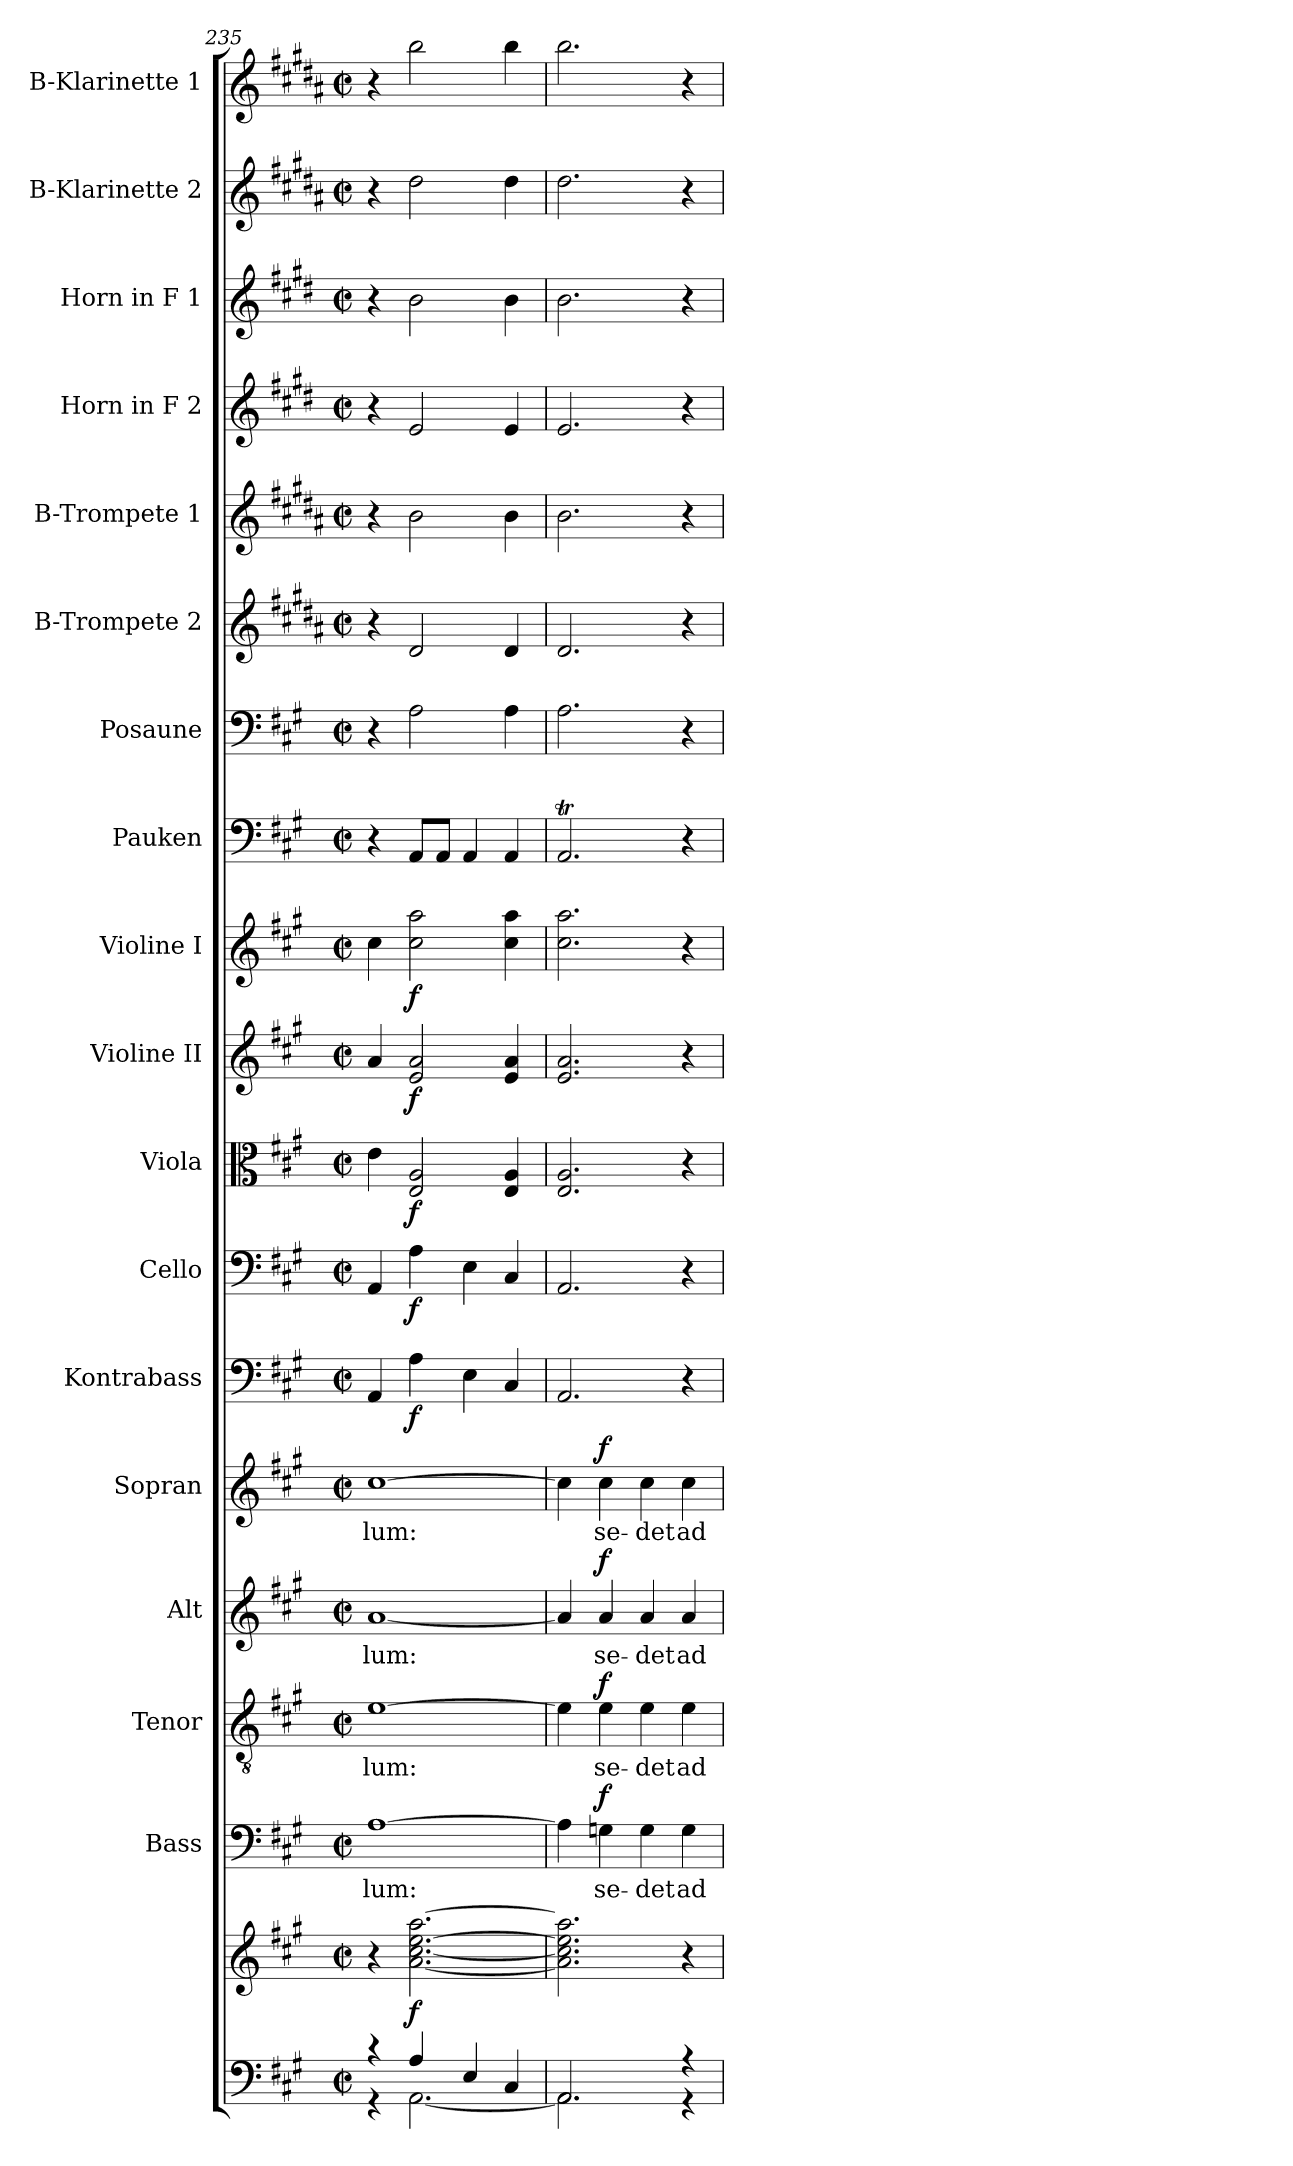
**kern	**kern	**dynam	**kern	**text	**dynam	**kern	**text	**dynam	**kern	**text	**dynam	**kern	**text	**dynam	**kern	**dynam	**kern	**dynam	**kern	**dynam	**kern	**dynam	**kern	**dynam	**kern	**kern	**kern	**kern	**kern	**kern	**kern	**kern
*part18	*part18	*part18	*part17	*part17	*part17	*part16	*part16	*part16	*part15	*part15	*part15	*part14	*part14	*part14	*part13	*part13	*part12	*part12	*part11	*part11	*part10	*part10	*part9	*part9	*part8	*part7	*part6	*part5	*part4	*part3	*part2	*part1
*staff19	*staff18	*staff18/19	*staff17	*staff17	*staff17	*staff16	*staff16	*staff16	*staff15	*staff15	*staff15	*staff14	*staff14	*staff14	*staff13	*staff13	*staff12	*staff12	*staff11	*staff11	*staff10	*staff10	*staff9	*staff9	*staff8	*staff7	*staff6	*staff5	*staff4	*staff3	*staff2	*staff1
*	*	*	*I"Bass	*	*	*I"Tenor	*	*	*I"Alt	*	*	*I"Sopran	*	*	*I"Kontrabass	*	*I"Cello	*	*I"Viola	*	*I"Violine II	*	*I"Violine I	*	*I"Pauken	*I"Posaune	*I"B-Trompete 2	*I"B-Trompete 1	*I"Horn in F 2	*I"Horn in F 1	*I"B-Klarinette 2	*I"B-Klarinette 1
*	*	*	*I'B.	*	*	*I'T.	*	*	*I'A.	*	*	*I'S.	*	*	*I'Kb.	*	*	*	*I'Vla.	*	*I'Vl. II	*	*I'Vl. I	*	*I'Pk.	*I'Pos.	*I'B Trp. 2	*I'B Trp. 1	*	*	*I'B Kl. 2	*I'B Kl. 1
!!LO:PB:g=z
*clefF4	*clefG2	*	*clefF4	*	*	*clefGv2	*	*	*clefG2	*	*	*clefG2	*	*	*clefF4	*	*clefF4	*	*clefC3	*	*clefG2	*	*clefG2	*	*clefF4	*clefF4	*clefG2	*clefG2	*clefG2	*clefG2	*clefG2	*clefG2
*	*	*	*	*	*	*	*	*	*	*	*	*	*	*	*ITrd7c12	*	*	*	*	*	*	*	*	*	*	*	*ITrd1c2	*ITrd1c2	*ITrd4c7	*ITrd4c7	*ITrd1c2	*ITrd1c2
*k[f#c#g#]	*k[f#c#g#]	*	*k[f#c#g#]	*	*	*k[f#c#g#]	*	*	*k[f#c#g#]	*	*	*k[f#c#g#]	*	*	*k[f#c#g#]	*	*k[f#c#g#]	*	*k[f#c#g#]	*	*k[f#c#g#]	*	*k[f#c#g#]	*	*k[f#c#g#]	*k[f#c#g#]	*k[f#c#g#]	*k[f#c#g#]	*k[f#c#g#]	*k[f#c#g#]	*k[f#c#g#]	*k[f#c#g#]
*A:	*A:	*	*A:	*	*	*A:	*	*	*A:	*	*	*A:	*	*	*A:	*	*A:	*	*A:	*	*A:	*	*A:	*	*A:	*A:	*A:	*A:	*A:	*A:	*A:	*A:
*M2/2	*M2/2	*	*M2/2	*	*	*M2/2	*	*	*M2/2	*	*	*M2/2	*	*	*M2/2	*	*M2/2	*	*M2/2	*	*M2/2	*	*M2/2	*	*M2/2	*M2/2	*M2/2	*M2/2	*M2/2	*M2/2	*M2/2	*M2/2
*met(c|)	*met(c|)	*	*met(c|)	*	*	*met(c|)	*	*	*met(c|)	*	*	*met(c|)	*	*	*met(c|)	*	*met(c|)	*	*met(c|)	*	*met(c|)	*	*met(c|)	*	*met(c|)	*met(c|)	*met(c|)	*met(c|)	*met(c|)	*met(c|)	*met(c|)	*met(c|)
=235	=235	=235	=235	=235	=235	=235	=235	=235	=235	=235	=235	=235	=235	=235	=235	=235	=235	=235	=235	=235	=235	=235	=235	=235	=235	=235	=235	=235	=235	=235	=235	=235
*^	*	*	*	*	*	*	*	*	*	*	*	*	*	*	*	*	*	*	*	*	*	*	*	*	*	*	*	*	*	*	*	*
!	!	!	!	!	!LO:LY:b	!	!	!LO:LY:b	!	!	!LO:LY:b	!	!	!LO:LY:b	!	!	!	!	!	!	!	!	!	!	!	!	!	!	!	!	!	!	!
4r	4r	4r	.	[1A	-lum:	.	[1e	-lum:	.	[1a	-lum:	.	[1cc#	-lum:	.	4AAA/	.	4AA/	.	4e\	.	4a/	.	4cc#\	.	4r	4r	4r	4r	4r	4r	4r	4r
!	!	!	!LO:DY:b	!	!	!	!	!	!	!	!	!	!	!	!	!	!LO:DY:b	!	!LO:DY:b	!	!LO:DY:b	!	!LO:DY:b	!	!LO:DY:b	!	!	!	!	!	!	!	!
4A/	[<2.AA\	[2.a\ [2.cc#\ [2.ee\ [2.aa\	f	.	.	.	.	.	.	.	.	.	.	.	.	4AA\	f	4A\	f	2E/ 2A/	f	2e/ 2a/	f	2cc#\ 2aa\	f	8AA/L	2A\	2c#/	2a\	2A/	2e\	2cc#\	2aa\
.	.	.	.	.	.	.	.	.	.	.	.	.	.	.	.	.	.	.	.	.	.	.	.	.	.	8AA/J	.	.	.	.	.	.	.
4E/	.	.	.	.	.	.	.	.	.	.	.	.	.	.	.	4EE\	.	4E\	.	.	.	.	.	.	.	4AA/	.	.	.	.	.	.	.
4C#/	.	.	.	.	.	.	.	.	.	.	.	.	.	.	.	4CC#/	.	4C#/	.	4E/ 4A/	.	4e/ 4a/	.	4cc#\ 4aa\	.	4AA/	4A\	4c#/	4a\	4A/	4e\	4cc#\	4aa\
=236	=236	=236	=236	=236	=236	=236	=236	=236	=236	=236	=236	=236	=236	=236	=236	=236	=236	=236	=236	=236	=236	=236	=236	=236	=236	=236	=236	=236	=236	=236	=236	=236	=236
2.AA/	2.AA\]	2.a\] 2.cc#\] 2.ee\] 2.aa\]	.	4A\]	.	.	4e\]	.	.	4a/]	.	.	4cc#\]	.	.	2.AAA/	.	2.AA/	.	2.E/ 2.A/	.	2.e/ 2.a/	.	2.cc#\ 2.aa\	.	2.AAT/	2.A\	2.c#/	2.a\	2.A/	2.e\	2.cc#\	2.aa\
!	!	!	!	!	!LO:LY:b	!LO:DY:a	!	!LO:LY:b	!LO:DY:a	!	!LO:LY:b	!LO:DY:a	!	!LO:LY:b	!LO:DY:a	!	!	!	!	!	!	!	!	!	!	!	!	!	!	!	!	!	!
.	.	.	.	4Gn\	se-	f	4e\	se-	f	4a/	se-	f	4cc#\	se-	f	.	.	.	.	.	.	.	.	.	.	.	.	.	.	.	.	.	.
!	!	!	!	!	!LO:LY:b	!	!	!LO:LY:b	!	!	!LO:LY:b	!	!	!LO:LY:b	!	!	!	!	!	!	!	!	!	!	!	!	!	!	!	!	!	!	!
.	.	.	.	4G\	-det	.	4e\	-det	.	4a/	-det	.	4cc#\	-det	.	.	.	.	.	.	.	.	.	.	.	.	.	.	.	.	.	.	.
!	!	!	!	!	!LO:LY:b	!	!	!LO:LY:b	!	!	!LO:LY:b	!	!	!LO:LY:b	!	!	!	!	!	!	!	!	!	!	!	!	!	!	!	!	!	!	!
4r	4r	4r	.	4G\	ad	.	4e\	ad	.	4a/	ad	.	4cc#\	ad	.	4r	.	4r	.	4r	.	4r	.	4r	.	4r	4r	4r	4r	4r	4r	4r	4r
*v	*v	*	*	*	*	*	*	*	*	*	*	*	*	*	*	*	*	*	*	*	*	*	*	*	*	*	*	*	*	*	*	*	*
=	=	=	=	=	=	=	=	=	=	=	=	=	=	=	=	=	=	=	=	=	=	=	=	=	=	=	=	=	=	=	=	=
*-	*-	*-	*-	*-	*-	*-	*-	*-	*-	*-	*-	*-	*-	*-	*-	*-	*-	*-	*-	*-	*-	*-	*-	*-	*-	*-	*-	*-	*-	*-	*-	*-
